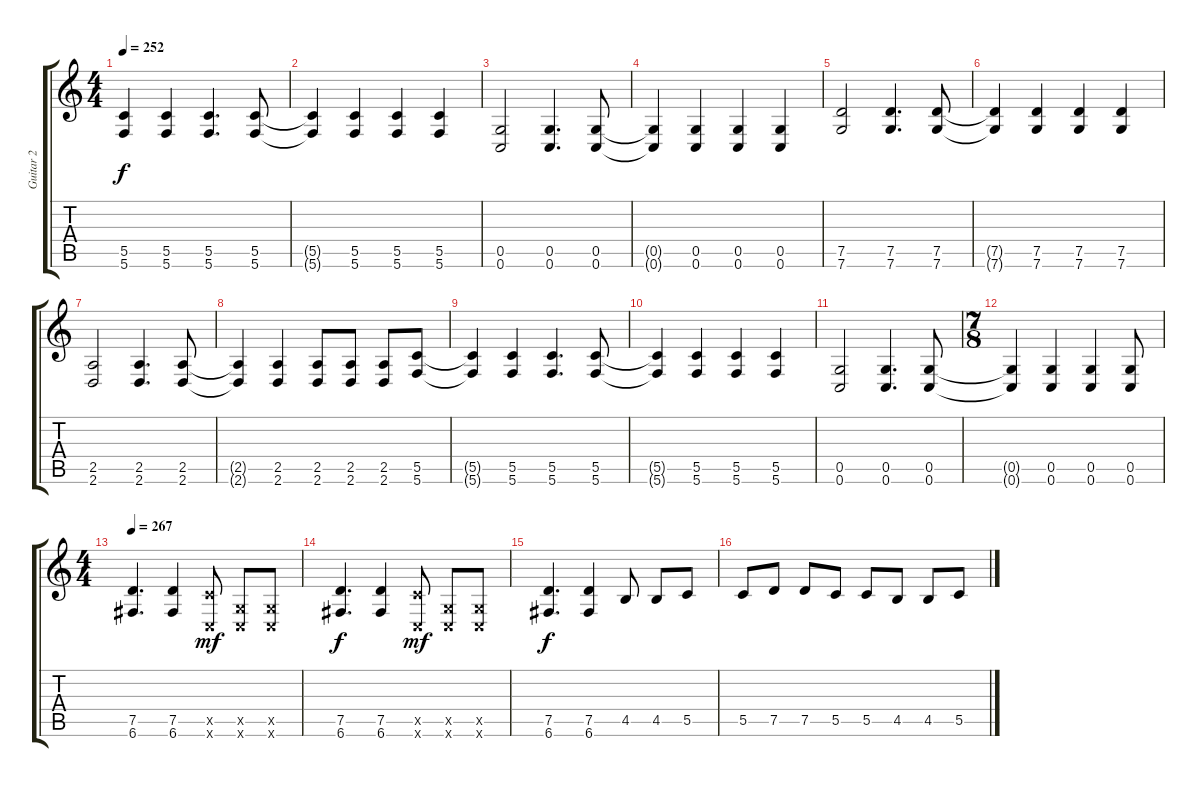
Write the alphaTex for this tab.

\track ("Guitar 2" "Guitar 2") {instrument distortionguitar}
\staff {score tabs}
\tuning (D4 A3 F3 C3 G2 C2) {hide}
\ts (4 4)
\tempo 252
\clef g2
\ks c
(5.5{t} 5.6{t}).4{dy f} (5.5 5.6).4 (5.5 5.6).4{d} (5.5 5.6).8 |
(5.5{t} 5.6{t}).4 (5.5 5.6).4 (5.5 5.6).4 (5.5 5.6).4 |
(0.5 0.6).2 (0.5 0.6).4{d} (0.5 0.6).8 |
(0.5{t} 0.6{t}).4 (0.5 0.6).4 (0.5 0.6).4 (0.5 0.6).4 |
(7.5 7.6).2 (7.5 7.6).4{d} (7.5 7.6).8 |
(7.5{t} 7.6{t}).4 (7.5 7.6).4 (7.5 7.6).4 (7.5 7.6).4 |
(2.5 2.6).2 (2.5 2.6).4{d} (2.5 2.6).8 |
(2.5{t} 2.6{t}).4 (2.5 2.6).4 (2.5 2.6).8 (2.5 2.6).8 (2.5 2.6).8 (5.5 5.6).8 |
(5.5{t} 5.6{t}).4 (5.5 5.6).4 (5.5 5.6).4{d} (5.5 5.6).8 |
(5.5{t} 5.6{t}).4 (5.5 5.6).4 (5.5 5.6).4 (5.5 5.6).4 |
(0.5 0.6).2 (0.5 0.6).4{d} (0.5 0.6).8 |
\ts (7 8)
(0.5{t} 0.6{t}).4 (0.5 0.6).4 (0.5 0.6).4 (0.5 0.6).8 |
\ts (4 4)
\tempo 267
(7.5 6.6).4{d} (7.5 6.6).4 (5.5{x} 0.6{x}).8{dy mf} (0.5{x} 0.6{x}).8 (0.5{x} 0.6{x}).8 |
(7.5 6.6).4{d dy f} (7.5 6.6).4 (5.5{x} 0.6{x}).8{dy mf} (0.5{x} 0.6{x}).8 (0.5{x} 0.6{x}).8 |
(7.5 6.6).4{d dy f} (7.5 6.6).4 4.5.8 4.5.8 5.5.8 |
5.5.8 7.5.8 7.5.8 5.5.8 5.5.8 4.5.8 4.5.8 5.5.8
